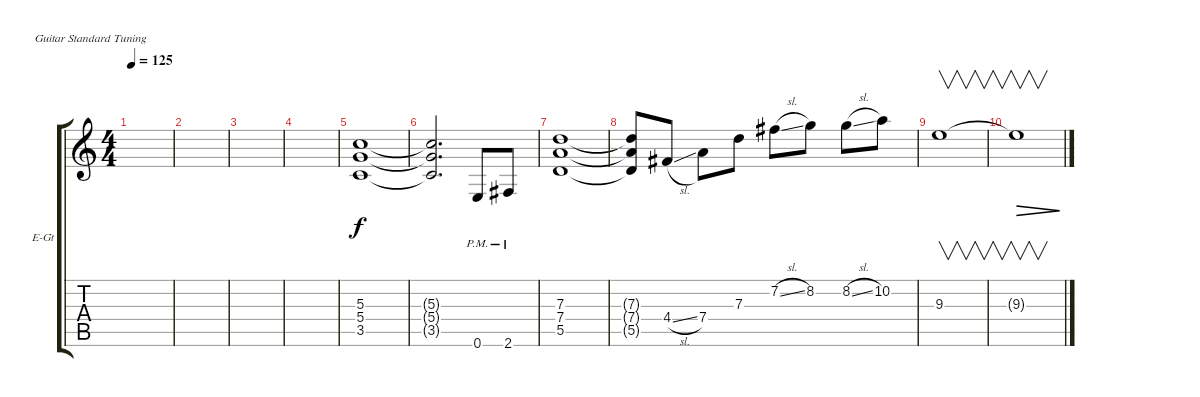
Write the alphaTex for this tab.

\defaultSystemsLayout 4
\bracketExtendMode groupsimilarinstruments
\firstSystemTrackNameOrientation horizontal
\otherSystemsTrackNameOrientation horizontal
\track ("Extra Lead" "E-Gt") {instrument distortionguitar}
\staff {score tabs}
\tuning (E4 B3 G3 D3 A2 E2)
\ts (4 4)
\tempo 125
\clef g2
\ks c
|
|
|
|
(5.3 5.4 3.5).1 |
(5.3{t} 5.4{t} 3.5{t}).2{d} 0.6{pm}.8 2.6{pm}.8 |
(7.3 7.4 5.5).1 |
(7.3{t} 7.4{t} 5.5{t}).8 4.4{sl}.8 7.4.8 7.3.8 7.2{sl}.8 8.2.8 8.2{sl}.8 10.2.8 |
9.3.1{v} |
9.3{t}.1{v dec}
